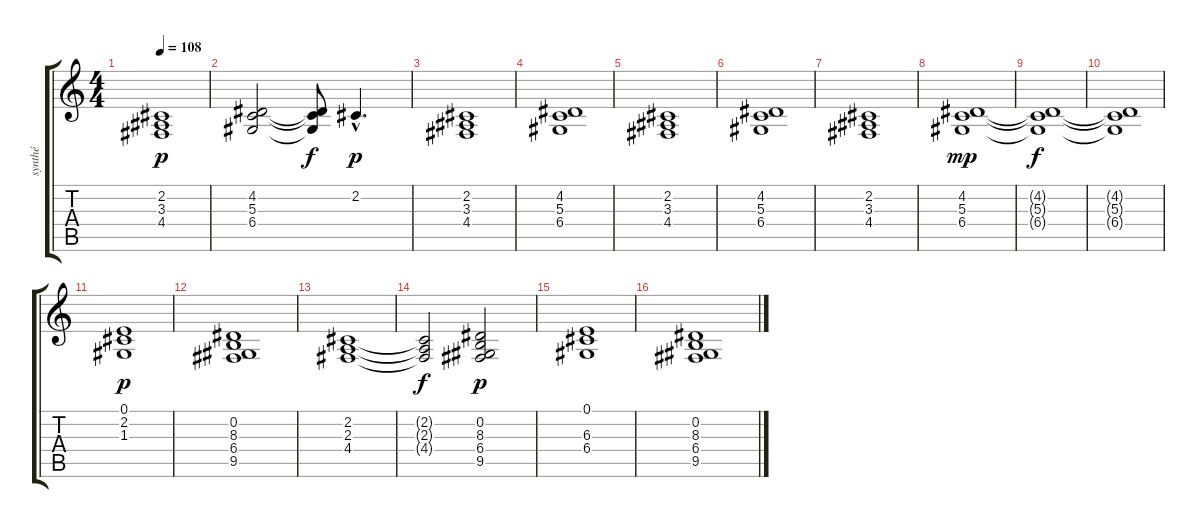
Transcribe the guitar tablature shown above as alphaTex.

\track ("synthé" "synthé") {instrument synthstrings1}
\staff {score tabs}
\tuning (E4 B3 G3 D3 A2 E2) {hide}
\ts (4 4)
\tempo 108
\clef g2
\ks c
(2.2 3.3 4.4).1{dy p} |
(4.2 5.3 6.4).2 (4.2{t} 5.3{t} 6.4{t}).8{dy f} 2.2{hac}.4{d dy p} |
(2.2 3.3 4.4).1 |
(4.2 5.3 6.4).1 |
(2.2 3.3 4.4).1 |
(4.2 5.3 6.4).1 |
(2.2 3.3 4.4).1 |
(4.2 5.3 6.4).1{dy mp} |
(4.2{t} 5.3{t} 6.4{t}).1{dy f} |
(4.2{t} 5.3{t} 6.4{t}).1 |
(0.1 2.2 1.3).1{dy p} |
(0.2 8.3 6.4 9.5).1 |
(2.2 2.3 4.4).1 |
(2.2{t} 2.3{t} 4.4{t}).2{dy f} (0.2 8.3 6.4 9.5).2{dy p} |
(0.1 6.3 6.4).1 |
(0.2 8.3 6.4 9.5).1
